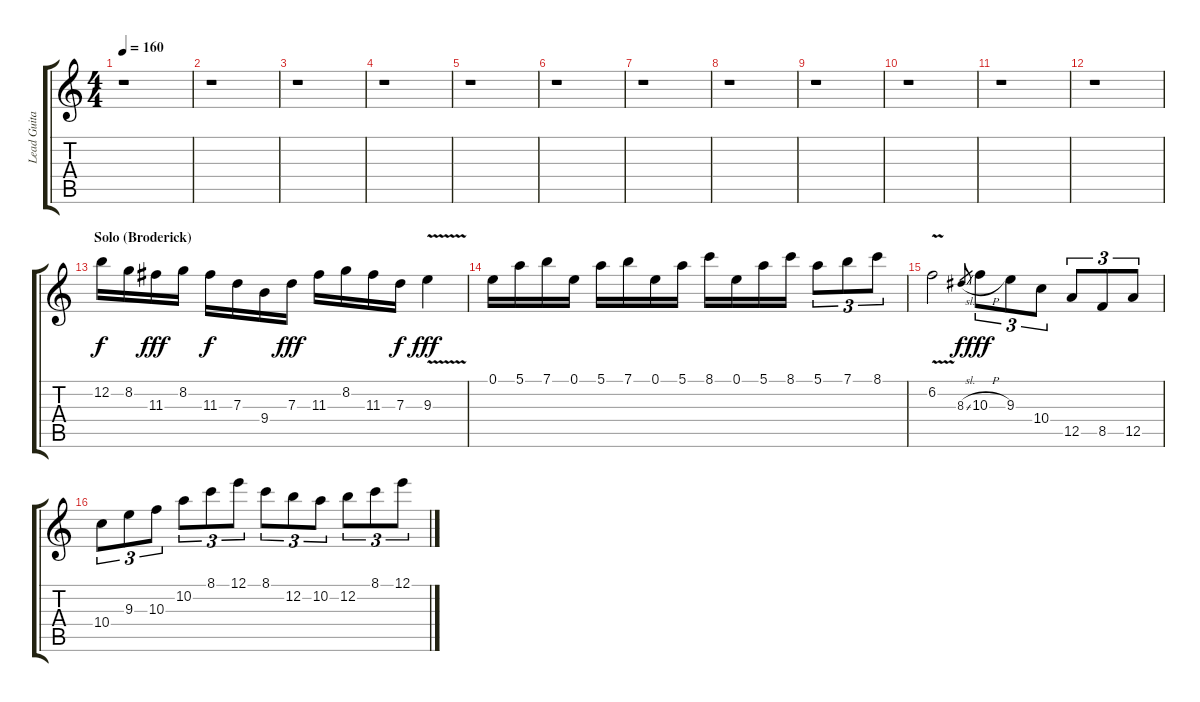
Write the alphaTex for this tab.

\track ("Lead Guitar II (Broderick)" "Lead Guita") {instrument distortionguitar}
\staff {score tabs}
\tuning (E4 B3 G3 D3 A2 E2) {hide}
\ts (4 4)
\tempo 160
\clef g2
\ks c
r.1{dy ppp} |
r.1 |
r.1 |
r.1 |
r.1 |
r.1 |
r.1 |
r.1 |
r.1 |
r.1 |
r.1 |
r.1 |
\section ("" "Solo (Broderick)")
12.2.16{dy f} 8.2.16 11.3.16{dy fff} 8.2.16 11.3.16{dy f} 7.3.16 9.4.16 7.3.16{dy fff} 11.3.16 8.2.16 11.3.16 7.3.16{dy f} 9.3{v}.4{dy fff} |
0.1.16 5.1.16 7.1.16 0.1.16 5.1.16 7.1.16 0.1.16 5.1.16 8.1.16 0.1.16 5.1.16 8.1.16 5.1.8{tu (3 2)} 7.1.8{tu (3 2)} 8.1.8{tu (3 2)} |
6.2{v}.2 8.3{sl}.8{gr dy f} 10.3{h}.8{tu (3 2) dy fff} 9.3.8{tu (3 2)} 10.4.8{tu (3 2)} 12.5.8{tu (3 2)} 8.5.8{tu (3 2)} 12.5.8{tu (3 2)} |
10.4.8{tu (3 2)} 9.3.8{tu (3 2)} 10.3.8{tu (3 2)} 10.2.8{tu (3 2)} 8.1.8{tu (3 2)} 12.1.8{tu (3 2)} 8.1.8{tu (3 2)} 12.2.8{tu (3 2)} 10.2.8{tu (3 2)} 12.2.8{tu (3 2)} 8.1.8{tu (3 2)} 12.1.8{tu (3 2)}
